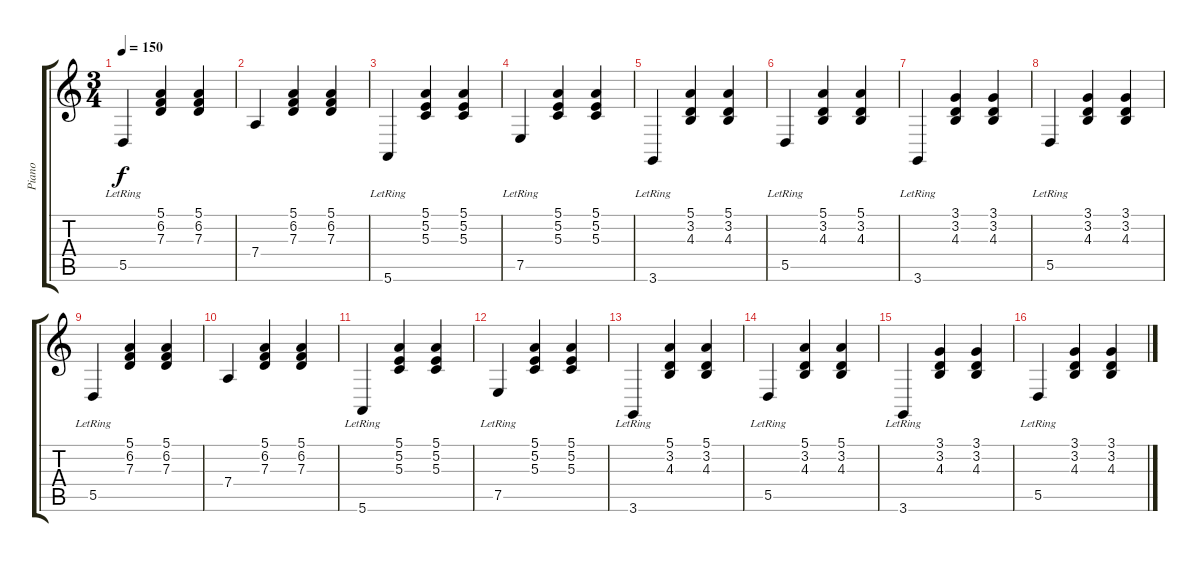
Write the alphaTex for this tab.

\track ("Piano" "Piano") {instrument acousticgrandpiano}
\staff {score tabs}
\tuning (E4 B3 G3 D3 A2 E2) {hide}
\ts (3 4)
\tempo 150
\clef g2
\ks c
5.5{lr}.4{dy f} (5.1 6.2 7.3).4 (5.1 6.2 7.3).4 |
7.4.4 (5.1 6.2 7.3).4 (5.1 6.2 7.3).4 |
5.6{lr}.4 (5.1 5.2 5.3).4 (5.1 5.2 5.3).4 |
7.5{lr}.4 (5.1 5.2 5.3).4 (5.1 5.2 5.3).4 |
3.6{lr}.4 (5.1 3.2 4.3).4 (5.1 3.2 4.3).4 |
5.5{lr}.4 (5.1 3.2 4.3).4 (5.1 3.2 4.3).4 |
3.6{lr}.4 (3.1 3.2 4.3).4 (3.1 3.2 4.3).4 |
5.5{lr}.4 (3.1 3.2 4.3).4 (3.1 3.2 4.3).4 |
5.5{lr}.4 (5.1 6.2 7.3).4 (5.1 6.2 7.3).4 |
7.4.4 (5.1 6.2 7.3).4 (5.1 6.2 7.3).4 |
5.6{lr}.4 (5.1 5.2 5.3).4 (5.1 5.2 5.3).4 |
7.5{lr}.4 (5.1 5.2 5.3).4 (5.1 5.2 5.3).4 |
3.6{lr}.4 (5.1 3.2 4.3).4 (5.1 3.2 4.3).4 |
5.5{lr}.4 (5.1 3.2 4.3).4 (5.1 3.2 4.3).4 |
3.6{lr}.4 (3.1 3.2 4.3).4 (3.1 3.2 4.3).4 |
5.5{lr}.4 (3.1 3.2 4.3).4 (3.1 3.2 4.3).4
